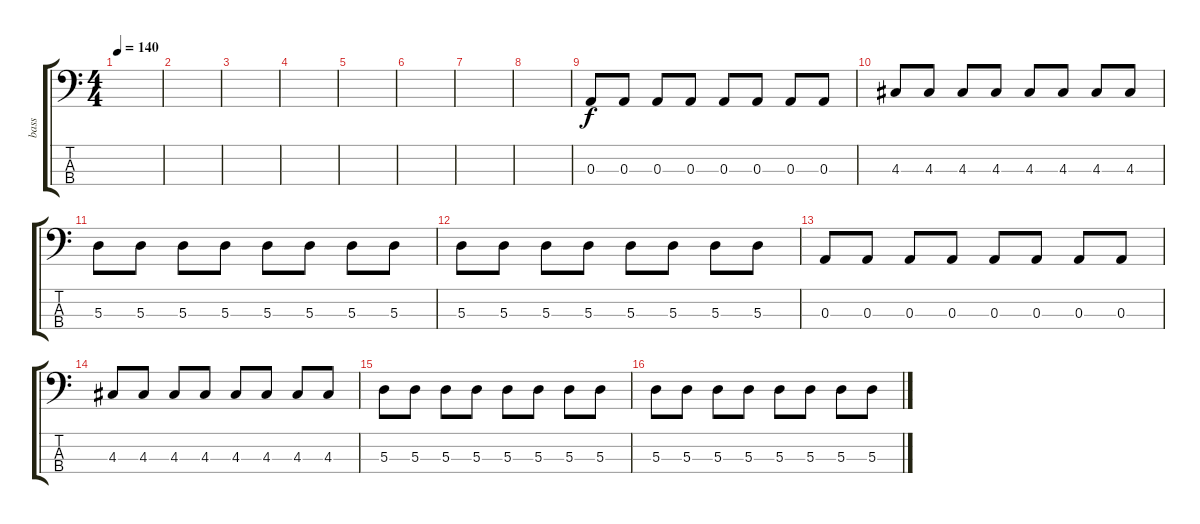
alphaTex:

\track ("bass" "bass") {instrument electricbassfinger}
\staff {score tabs}
\tuning (G2 D2 A1 E1) {hide}
\ts (4 4)
\tempo 140
\clef f4
\ks c
|
|
|
|
|
|
|
|
0.3.8 0.3.8 0.3.8 0.3.8 0.3.8 0.3.8 0.3.8 0.3.8 |
4.3.8 4.3.8 4.3.8 4.3.8 4.3.8 4.3.8 4.3.8 4.3.8 |
5.3.8 5.3.8 5.3.8 5.3.8 5.3.8 5.3.8 5.3.8 5.3.8 |
5.3.8 5.3.8 5.3.8 5.3.8 5.3.8 5.3.8 5.3.8 5.3.8 |
0.3.8 0.3.8 0.3.8 0.3.8 0.3.8 0.3.8 0.3.8 0.3.8 |
4.3.8 4.3.8 4.3.8 4.3.8 4.3.8 4.3.8 4.3.8 4.3.8 |
5.3.8 5.3.8 5.3.8 5.3.8 5.3.8 5.3.8 5.3.8 5.3.8 |
5.3.8 5.3.8 5.3.8 5.3.8 5.3.8 5.3.8 5.3.8 5.3.8
